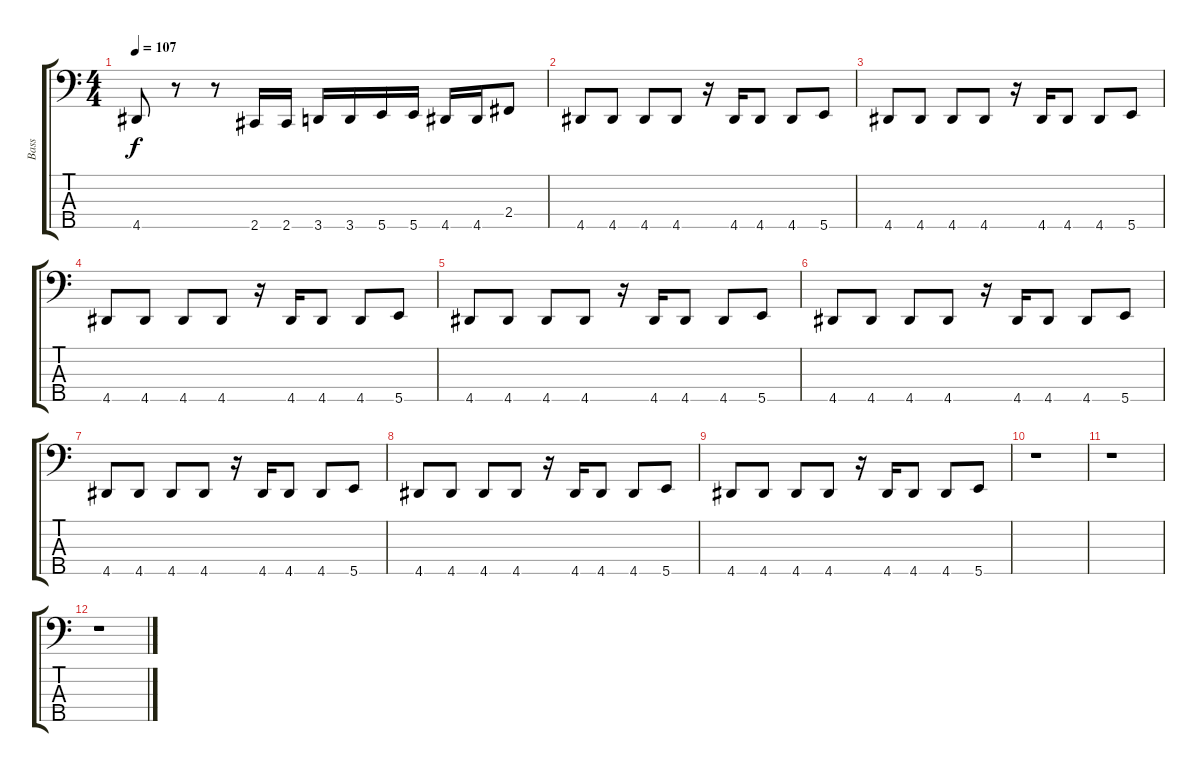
\track ("Bass" "Bass") {instrument electricbassfinger}
\staff {score tabs}
\tuning (G2 D2 A1 E1 B0) {hide}
\ts (4 4)
\tempo 107
\clef f4
\ks c
4.5.8{dy f} r.8 r.8 2.5.16 2.5.16 3.5.16 3.5.16 5.5.16 5.5.16 4.5.16 4.5.16 2.4.8 |
4.5.8 4.5.8 4.5.8 4.5.8 r.16 4.5.16 4.5.8 4.5.8 5.5.8 |
4.5.8 4.5.8 4.5.8 4.5.8 r.16 4.5.16 4.5.8 4.5.8 5.5.8 |
4.5.8 4.5.8 4.5.8 4.5.8 r.16 4.5.16 4.5.8 4.5.8 5.5.8 |
4.5.8 4.5.8 4.5.8 4.5.8 r.16 4.5.16 4.5.8 4.5.8 5.5.8 |
4.5.8 4.5.8 4.5.8 4.5.8 r.16 4.5.16 4.5.8 4.5.8 5.5.8 |
4.5.8 4.5.8 4.5.8 4.5.8 r.16 4.5.16 4.5.8 4.5.8 5.5.8 |
4.5.8 4.5.8 4.5.8 4.5.8 r.16 4.5.16 4.5.8 4.5.8 5.5.8 |
4.5.8 4.5.8 4.5.8 4.5.8 r.16 4.5.16 4.5.8 4.5.8 5.5.8 |
r.1 |
r.1 |
r.1
